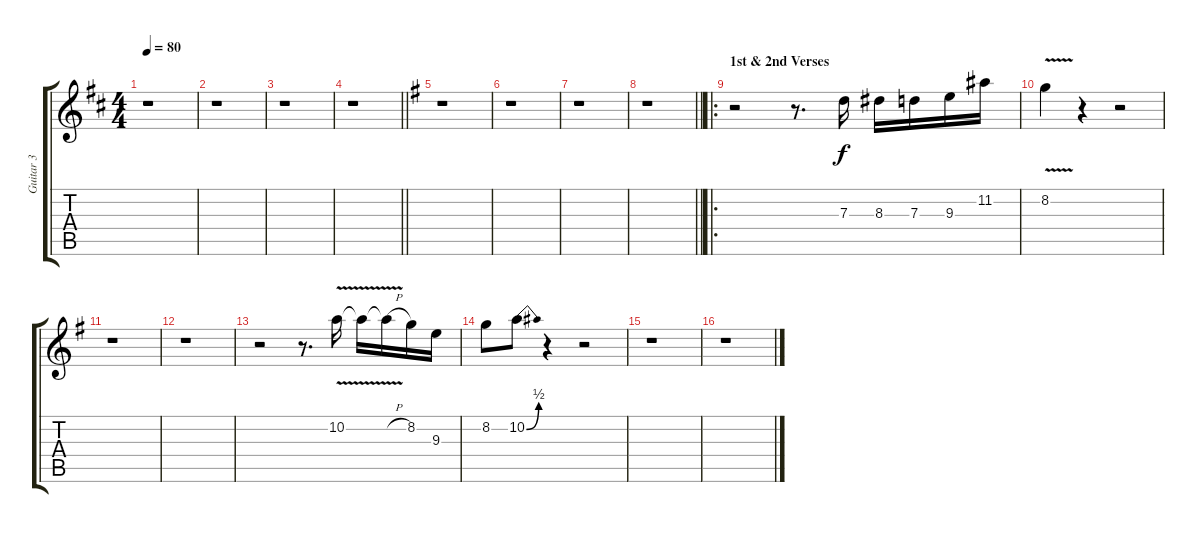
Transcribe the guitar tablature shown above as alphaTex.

\track ("Guitar 3" "Guitar 3") {instrument distortionguitar}
\staff {score tabs}
\tuning (E4 B3 G3 D3 A2 E2) {hide}
\ts (4 4)
\tempo 80
\clef g2
\ks d
r.1{dy f instrument distortionguitar} |
r.1 |
r.1 |
\barLineRight lightlight
r.1 |
\ks g
r.1 |
r.1 |
r.1 |
\barLineRight lightlight
r.1 |
\ro
\section ("" "1st & 2nd Verses")
r.2 r.8{d} 7.3.16 8.3.16 7.3.16 9.3.16 11.2.16 |
8.2{v}.4 r.4 r.2 |
r.1 |
r.1 |
r.2 r.8{d} 10.2{v}.16 10.2{v t}.16 10.2{h t}.16 8.2.16 9.3.16 |
8.2.8 10.2{be (bend 0 0 60 2)}.8 r.4 r.2 |
r.1 |
r.1
